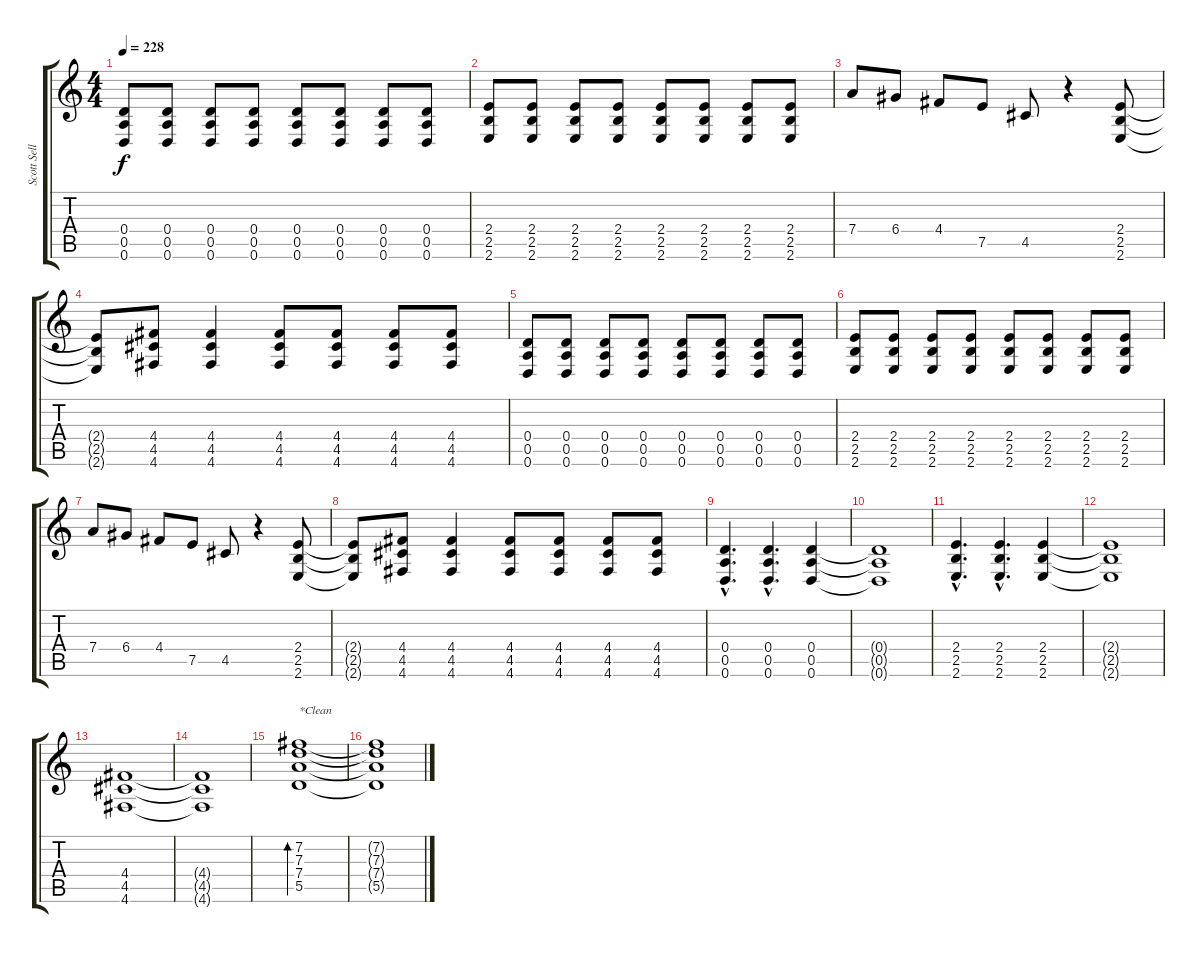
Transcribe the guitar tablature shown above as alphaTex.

\track ("Scott Sellers" "Scott Sell") {instrument distortionguitar}
\staff {score tabs}
\tuning (E4 B3 G3 D3 A2 D2) {hide}
\ts (4 4)
\tempo 228
\clef g2
\ks c
(0.4 0.5 0.6).8{dy f} (0.4 0.5 0.6).8 (0.4 0.5 0.6).8 (0.4 0.5 0.6).8 (0.4 0.5 0.6).8 (0.4 0.5 0.6).8 (0.4 0.5 0.6).8 (0.4 0.5 0.6).8 |
(2.4 2.5 2.6).8 (2.4 2.5 2.6).8 (2.4 2.5 2.6).8 (2.4 2.5 2.6).8 (2.4 2.5 2.6).8 (2.4 2.5 2.6).8 (2.4 2.5 2.6).8 (2.4 2.5 2.6).8 |
7.4.8 6.4.8 4.4.8 7.5.8 4.5.8 r.4 (2.4 2.5 2.6).8 |
(2.4{t} 2.5{t} 2.6{t}).8 (4.4 4.5 4.6).8 (4.4 4.5 4.6).4 (4.4 4.5 4.6).8 (4.4 4.5 4.6).8 (4.4 4.5 4.6).8 (4.4 4.5 4.6).8 |
(0.4 0.5 0.6).8 (0.4 0.5 0.6).8 (0.4 0.5 0.6).8 (0.4 0.5 0.6).8 (0.4 0.5 0.6).8 (0.4 0.5 0.6).8 (0.4 0.5 0.6).8 (0.4 0.5 0.6).8 |
(2.4 2.5 2.6).8 (2.4 2.5 2.6).8 (2.4 2.5 2.6).8 (2.4 2.5 2.6).8 (2.4 2.5 2.6).8 (2.4 2.5 2.6).8 (2.4 2.5 2.6).8 (2.4 2.5 2.6).8 |
7.4.8 6.4.8 4.4.8 7.5.8 4.5.8 r.4 (2.4 2.5 2.6).8 |
(2.4{t} 2.5{t} 2.6{t}).8 (4.4 4.5 4.6).8 (4.4 4.5 4.6).4 (4.4 4.5 4.6).8 (4.4 4.5 4.6).8 (4.4 4.5 4.6).8 (4.4 4.5 4.6).8 |
(0.4{hac} 0.5{hac} 0.6{hac}).4{d} (0.4{hac} 0.5{hac} 0.6{hac}).4{d} (0.4 0.5 0.6).4 |
(0.4{t} 0.5{t} 0.6{t}).1 |
(2.4{hac} 2.5{hac} 2.6{hac}).4{d} (2.4{hac} 2.5{hac} 2.6{hac}).4{d} (2.4 2.5 2.6).4 |
(2.4{t} 2.5{t} 2.6{t}).1 |
(4.4 4.5 4.6).1{volume 6} |
(4.4{t} 4.5{t} 4.6{t}).1 |
(7.2 7.3 7.4 5.5).1{bd 480 txt "*Clean" volume 10 instrument electricguitarclean} |
(7.2{t} 7.3{t} 7.4{t} 5.5{t}).1
